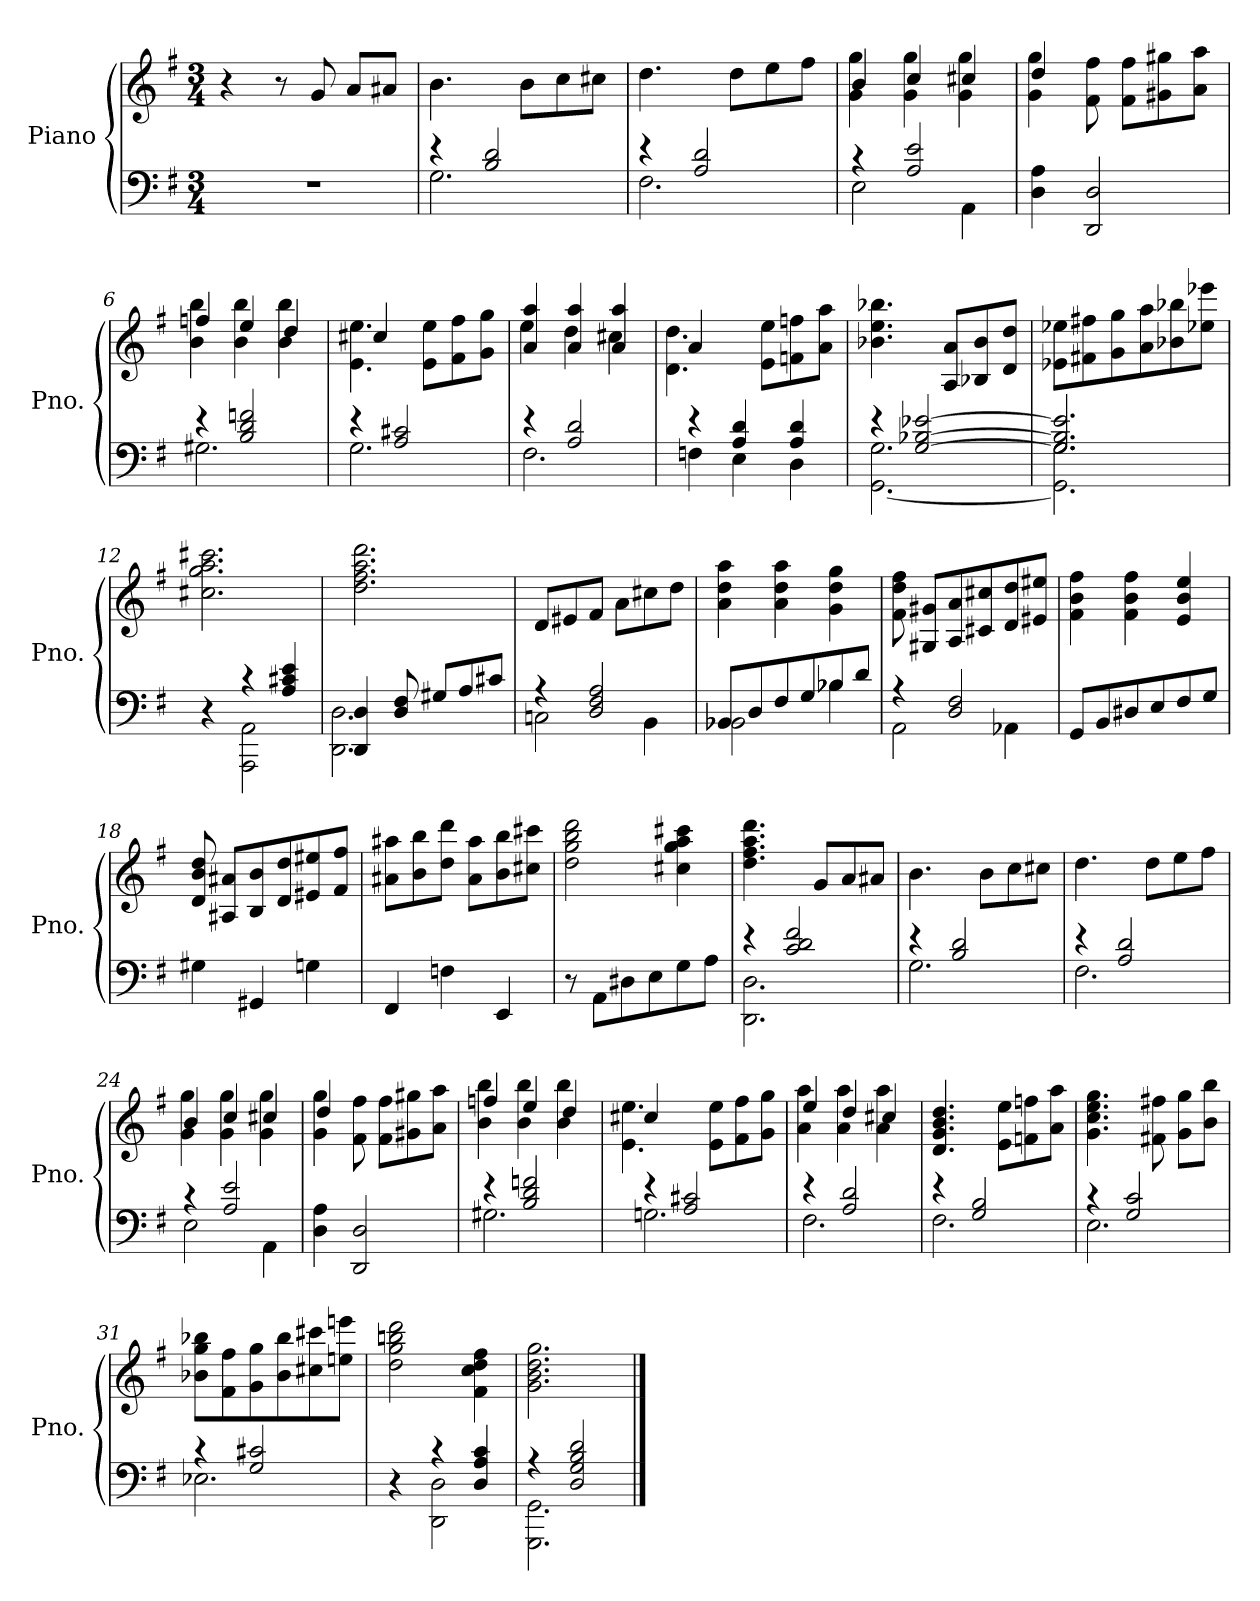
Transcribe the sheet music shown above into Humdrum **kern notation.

**kern	**kern
*part1	*part1
*staff2	*staff1
*I"Piano	*
*I'Pno.	*
*clefF4	*clefG2
*k[f#]	*k[f#]
*M3/4	*M3/4
=1	=1
2.r	4r
.	8r
.	8g/
.	8a/L
.	8a#X/J
=2	=2
*^	*
4r	2.G\	4.b\
2B/ 2d/	.	.
.	.	8b\L
.	.	8cc\
.	.	8cc#X\J
=3	=3	=3
4r	2.F#\	4.dd\
2A/ 2d/	.	.
.	.	8dd\L
.	.	8ee\
.	.	8ff#\J
=4	=4	=4
*	*	*^
4r	2E\	4b/	4g\ 4gg\
2A/ 2e/	.	4cc/	4g\ 4gg\
.	4AA\	4cc#X/	4g\ 4gg\
*v	*v	*	*
=5	=5	=5
4D\ 4A\	4dd/	4g\ 4gg\
2DD/ 2D/	8f#\ 8ff#\	2ryy
.	8f#\ 8ff#\L	.
.	8g#X\ 8gg#X\	.
.	8a\ 8aa\J	.
=6	=6	=6
*^	*	*
4r	2.G#X\	4ffn/	4b\ 4bb\
2B/ 2d/ 2fn/	.	4ee/	4b\ 4bb\
.	.	4dd/	4b\ 4bb\
!!LO:LB:g=z	!!
=7	=7	=7	=7
4r	2.G\	4.e\ 4.ee\	4cc#X/
2A/ 2c#X/	.	.	2ryy
.	.	8e\ 8ee\L	.
.	.	8f#\ 8ff#\	.
.	.	8g\ 8gg\J	.
=8	=8	=8	=8
4r	2.F#\	4a/ 4aa/	4ee\
2A/ 2d/	.	4a/ 4aa/	4dd\
.	.	4a/ 4aa/	4cc#X\
=9	=9	=9	=9
4r	4Fn\	4a/	4.d\ 4.dd\
4A/ 4d/	4E\	8ryy	.
.	.	8e\ 8ee\L	4.ryy
4A/ 4d/	4D\	8fn\ 8ffn\	.
.	.	8a\ 8aa\J	.
*	*	*v	*v
=10	=10	=10
4r	[2.GG\ 2.G\	4.b-X\ 4.ee\ 4.bb-X\
[2G/ [2B-X/ [2e-X/	.	.
.	.	8A/ 8a/L
.	.	8B-X/ 8b-/
.	.	8d/ 8dd/J
=11	=11	=11
2.G/ 2.B-/] 2.e-/]	2.GG\] 2.G\]	8e-X\ 8ee-X\L
.	.	8f#X\ 8ff#X\
.	.	8g\ 8gg\
.	.	8a\ 8aa\
.	.	8b-X\ 8bb-X\
.	.	8ee-X\ 8eee-X\J
=12	=12	=12
4r	4ryy	2.cc#X\ 2.gg\ 2.aa\ 2.ccc#X\
4r	2AAA\ 2AA\	.
4A/ 4c#X/ 4e/	.	.
!!LO:LB:g=z
=13	=13	=13
4DD/ 4D/	2.DD\ 2.D\	2.dd\ 2.ff#\ 2.aa\ 2.ddd\
8D/ 8F#/	.	.
8G#X/L	.	.
8A/	.	.
8c#X/J	.	.
=14	=14	=14
4r	2Cn\	8d/L
.	.	8e#X/
2D/ 2F#/ 2A/	.	8f#/J
.	.	8a\L
.	4BB\	8cc#X\
.	.	8dd\J
=15	=15	=15
8BB-X/L	2BB-\	4a\ 4dd\ 4aa\
8D/	.	.
8F#/	.	4a\ 4dd\ 4aa\
8G/	.	.
8B-X/	4B-\	4g\ 4dd\ 4gg\
8d/J	.	.
=16	=16	=16
4r	2AA\	8f#\ 8dd\ 8ff#\
.	.	8G#X/ 8g#X/L
2D/ 2F#/	.	8A/ 8a/
.	.	8c#X/ 8cc#X/
.	4AA-X\	8d/ 8dd/
.	.	8e#X/ 8ee#X/J
*v	*v	*
!!LO:LB:g=z
=17	=17
8GG/L	4f#\ 4b\ 4ff#\
8BB/	.
8D#X/	4f#\ 4b\ 4ff#\
8E/	.
8F#/	4e/ 4b/ 4ee/
8G/J	.
=18	=18
4G#X\	8d/ 8b/ 8dd/
.	8A#X/ 8a#X/L
4GG#X/	8B/ 8b/
.	8d/ 8dd/
4Gn\	8e#X/ 8ee#X/
.	8f#/ 8ff#/J
=19	=19
4FF#/	8a#X\ 8aa#X\L
.	8b\ 8bb\
4Fn\	8dd\ 8ddd\J
.	8a#\ 8aa#\L
4EE/	8b\ 8bb\
.	8cc#X\ 8ccc#X\J
=20	=20
8r	2dd\ 2gg\ 2bb\ 2ddd\
8AA\L	.
8D#X\	.
8E\	.
8G\	4cc#X\ 4gg\ 4aa\ 4ccc#X\
8A\J	.
=21	=21
*^	*
4r	2.DD\ 2.D\	4.dd\ 4.ff#\ 4.aa\ 4.ddd\
2c/ 2d/ 2f#/	.	.
.	.	8g/L
.	.	8a/
.	.	8a#X/J
!!LO:LB:g=z
=22	=22	=22
4r	2.G\	4.b\
2B/ 2d/	.	.
.	.	8b\L
.	.	8cc\
.	.	8cc#X\J
=23	=23	=23
4r	2.F#\	4.dd\
2A/ 2d/	.	.
.	.	8dd\L
.	.	8ee\
.	.	8ff#\J
=24	=24	=24
*	*	*^
4r	2E\	4b/	4g\ 4gg\
2A/ 2e/	.	4cc/	4g\ 4gg\
.	4AA\	4cc#X/	4g\ 4gg\
*v	*v	*	*
=25	=25	=25
4D\ 4A\	4g\ 4gg\	4dd/
2DD/ 2D/	8f#\ 8ff#\	2ryy
.	8f#\ 8ff#\L	.
.	8g#X\ 8gg#X\	.
.	8a\ 8aa\J	.
=26	=26	=26
*^	*	*
4r	2.G#X\	4ffn/	4b\ 4bb\
2B/ 2d/ 2fn/	.	4ee/	4b\ 4bb\
.	.	4dd/	4b\ 4bb\
=27	=27	=27	=27
4r	2.Gn\	4cc#X/	4.e\ 4.ee\
2A/ 2c#X/	.	8ryy	.
.	.	8e\ 8ee\L	4.ryy
.	.	8f#\ 8ff#\	.
.	.	8g\ 8gg\J	.
!!LO:PB:g=z	!!
=28	=28	=28	=28
4r	2.F#\	4ee/	4a\ 4aa\
2A/ 2d/	.	4dd/	4a\ 4aa\
.	.	4cc#X/	4a\ 4aa\
*	*	*v	*v
=29	=29	=29
4r	2.F#\	4.d/ 4.g/ 4.b/ 4.dd/
2G/ 2B/	.	.
.	.	8e\ 8ee\L
.	.	8fn\ 8ffn\
.	.	8a\ 8aa\J
=30	=30	=30
4r	2.E\	4.g\ 4.cc\ 4.ee\ 4.gg\
2G/ 2c/	.	.
.	.	8f#X\ 8ff#X\
.	.	8g\ 8gg\L
.	.	8b\ 8bb\J
=31	=31	=31
4r	2.E-X\	8b-X\ 8gg\ 8bb-X\L
.	.	8f#\ 8ff#\
2G/ 2c#X/	.	8g\ 8gg\
.	.	8b-\ 8bb-\
.	.	8cc#X\ 8ccc#X\
.	.	8een\ 8eeen\J
=32	=32	=32
4r	4ryy	2dd\ 2gg\ 2bbn\ 2ddd\
4r	2DD\ 2D\	.
4D/ 4A/ 4c/	.	4f#\ 4cc\ 4dd\ 4ff#\
=33	=33	=33
4r	2.GGG\ 2.GG\	2.g\ 2.b\ 2.dd\ 2.gg\
2D/ 2G/ 2B/ 2d/	.	.
*v	*v	*
==	==
*-	*-
